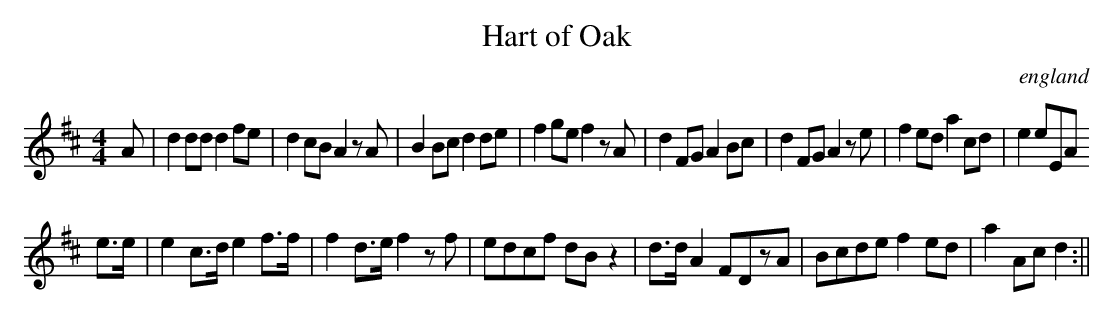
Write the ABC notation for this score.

X:1
T:Hart of Oak
O:england
M:4/4
L:1/8
K:D major
A|d2ddd2fe|d2cBA2zA|B2Bc  d2de|f2gef2zA|d2FGA2Bc|d2FGA2ze|f2eda2cd|e2eEA
2e>e|e2c>de2f>f|f2d>ef2zf|edcf dBz2|d>dA2FDzA|Bcdef2ed|a2Acd2:||
